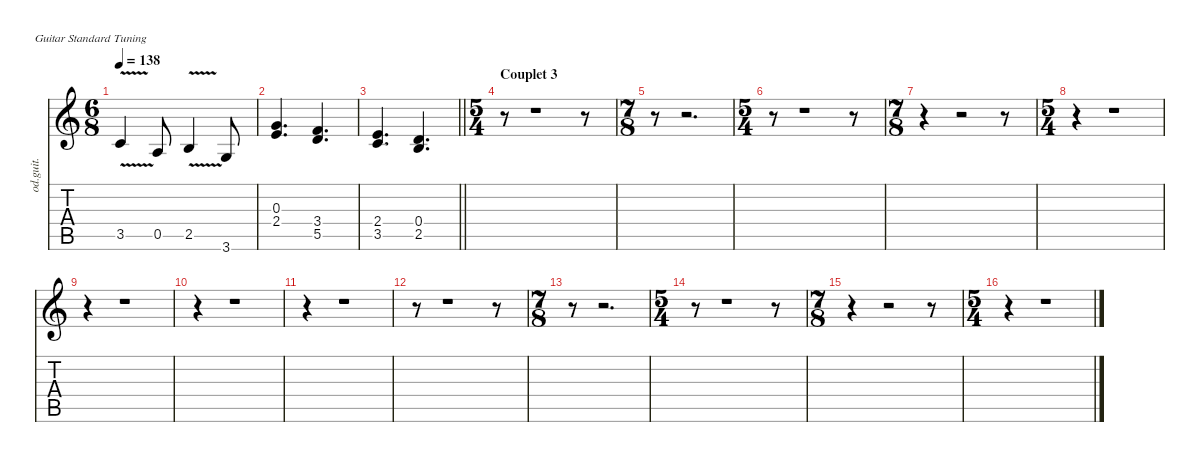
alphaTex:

\defaultSystemsLayout 4
\hideDynamics
\bracketExtendMode nobrackets
\track ("Hichem" "od.guit.") {instrument overdrivenguitar}
\staff {score tabs}
\tuning (E4 B3 G3 D3 A2 E2)
\ts (6 8)
\tempo 138
\clef g2
\ks aminor
3.5{v}.4{dy f beam Up} 0.5.8{beam Up} 2.5{v}.4{beam Up} 3.6.8{beam Up} |
(0.3 2.4).4{d beam Up} (3.4 5.5).4{d beam Up} |
\barLineRight lightlight
(2.4 3.5).4{d beam Up} (0.4 2.5).4{d beam Up} |
\ts (5 4)
\beaming (8 6 4)
\section ("" "Couplet 3")
r.8{beam Down} r.1{beam Down} r.8{beam Down} |
\ts (7 8)
\beaming (8 3 2 2)
r.8{beam Down} r.2{d beam Down} |
\ts (5 4)
\beaming (8 6 4)
r.8{beam Down} r.1{beam Down} r.8{beam Down} |
\ts (7 8)
\beaming (8 6 4)
r.4{beam Down} r.2{beam Down} r.8{beam Down} |
\ts (5 4)
\beaming (8 6 4)
r.4{beam Down} r.1{beam Down} |
r.4{beam Down} r.1{beam Down} |
r.4{beam Down} r.1{beam Down} |
r.4{beam Down} r.1{beam Down} |
r.8{beam Down} r.1{beam Down} r.8{beam Down} |
\ts (7 8)
\beaming (8 3 2 2)
r.8{beam Down} r.2{d beam Down} |
\ts (5 4)
\beaming (8 6 4)
r.8{beam Down} r.1{beam Down} r.8{beam Down} |
\ts (7 8)
\beaming (8 6 4)
r.4{beam Down} r.2{beam Down} r.8{beam Down} |
\ts (5 4)
\beaming (8 6 4)
r.4{beam Down} r.1{beam Down}
